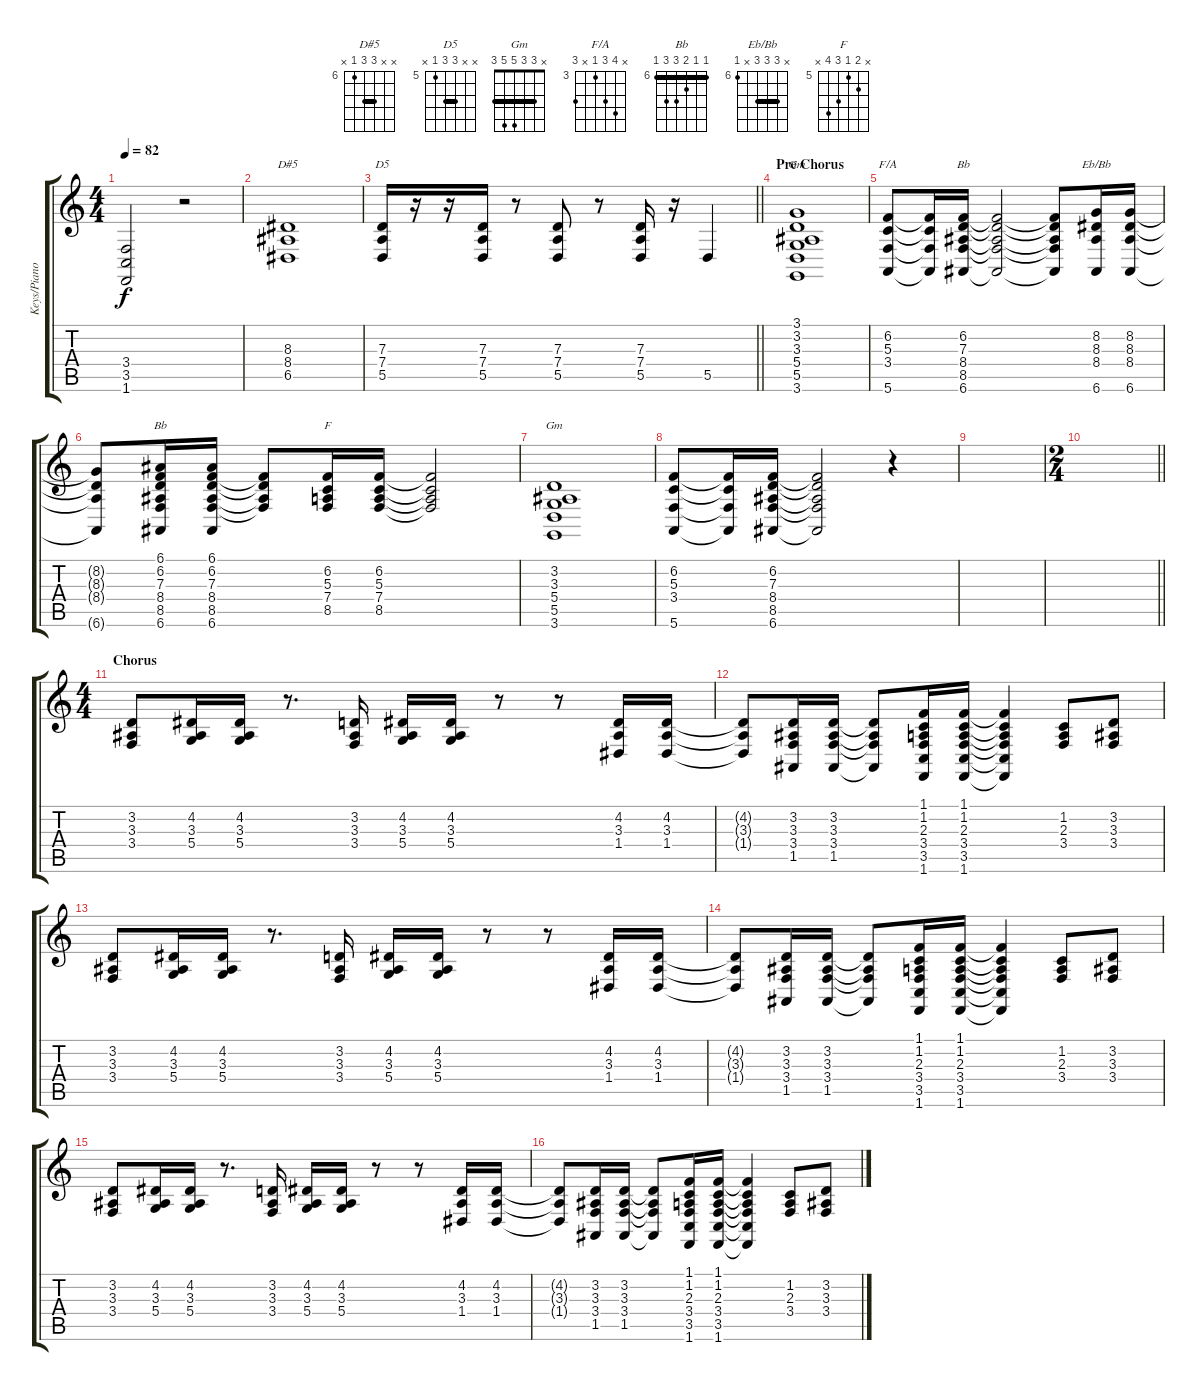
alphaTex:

\track ("Keys/Piano" "Keys/Piano") {instrument acousticgrandpiano}
\staff {score tabs}
\tuning (E4 B3 G3 D3 A2 E2) {hide}
\chord ("D#5" x x 8 8 6 x) {firstfret 6 barre 8}
\chord ("D5" x x 7 7 5 x) {firstfret 5 barre 7}
\chord ("Gm" 3 3 3 5 5 3) {barre 3}
\chord ("F/A" x 6 5 3 x 5) {firstfret 3}
\chord ("Bb" x 6 7 8 8 6) {firstfret 6 barre 6}
\chord ("Eb/Bb" x 8 8 8 x 6) {firstfret 6 barre 8}
\chord ("Bb" 6 6 7 8 8 6) {firstfret 6 barre 6}
\chord ("F" x 6 5 7 8 x) {firstfret 5}
\chord ("Gm" x 3 3 5 5 3) {barre 3}
\ts (4 4)
\tempo 82
\clef g2
\ks c
(3.4{t} 3.5{t} 1.6{t}).2{dy f} r.2 |
(8.3 8.4 6.5).1{ch "D#5"} |
\barLineRight lightlight
(7.3 7.4 5.5).16{ch "D5"} r.16 r.16 (7.3 7.4 5.5).16 r.8 (7.3 7.4 5.5).8 r.8 (7.3 7.4 5.5).16 r.16 5.5.4 |
\section ("" "Pre Chorus")
(3.1 3.2 3.3 5.4 5.5 3.6).1{ch "Gm"} |
(6.2 5.3 3.4 5.6).8{ch "F/A"} (6.2{t} 5.3{t} 3.4{t} 5.6{t}).16 (6.2 7.3 8.4 8.5 6.6).16{ch "Bb"} (6.2{t} 7.3{t} 8.4{t} 8.5{t} 6.6{t}).2 (6.2{t} 7.3{t} 8.4{t} 8.5{t} 6.6{t}).8 (8.2 8.3 8.4 6.6).16{ch "Eb/Bb"} (8.2 8.3 8.4 6.6).16 |
(8.2{t} 8.3{t} 8.4{t} 6.6{t}).8 (6.1 6.2 7.3 8.4 8.5 6.6).16{ch "Bb"} (6.1 6.2 7.3 8.4 8.5 6.6).16 (6.2{t} 7.3{t} 8.4{t} 8.5{t}).8 (6.2 5.3 7.4 8.5).16{ch "F"} (6.2 5.3 7.4 8.5).16 (6.2{t} 5.3{t} 7.4{t} 8.5{t}).2 |
(3.2 3.3 5.4 5.5 3.6).1{ch "Gm"} |
(6.2 5.3 3.4 5.6).8 (6.2{t} 5.3{t} 3.4{t} 5.6{t}).16 (6.2 7.3 8.4 8.5 6.6).16 (6.2{t} 7.3{t} 8.4{t} 8.5{t} 6.6{t}).2 r.4 |
|
\ts (2 4)
\barLineRight lightlight
|
\ts (4 4)
\section ("" "Chorus")
(3.2 3.3 3.4).8 (4.2 3.3 5.4).16 (4.2 3.3 5.4).16 r.8{d} (3.2 3.3 3.4).16 (4.2 3.3 5.4).16 (4.2 3.3 5.4).16 r.8 r.8 (4.2 3.3 1.4).16 (4.2 3.3 1.4).16 |
(4.2{t} 3.3{t} 1.4{t}).8 (3.2 3.3 3.4 1.5).16 (3.2 3.3 3.4 1.5).16 (3.2{t} 3.3{t} 3.4{t} 1.5{t}).8 (1.1 1.2 2.3 3.4 3.5 1.6).16 (1.1 1.2 2.3 3.4 3.5 1.6).16 (1.1{t} 1.2{t} 2.3{t} 3.4{t} 3.5{t} 1.6{t}).4 (1.2 2.3 3.4).8 (3.2 3.3 3.4).8 |
(3.2 3.3 3.4).8 (4.2 3.3 5.4).16 (4.2 3.3 5.4).16 r.8{d} (3.2 3.3 3.4).16 (4.2 3.3 5.4).16 (4.2 3.3 5.4).16 r.8 r.8 (4.2 3.3 1.4).16 (4.2 3.3 1.4).16 |
(4.2{t} 3.3{t} 1.4{t}).8 (3.2 3.3 3.4 1.5).16 (3.2 3.3 3.4 1.5).16 (3.2{t} 3.3{t} 3.4{t} 1.5{t}).8 (1.1 1.2 2.3 3.4 3.5 1.6).16 (1.1 1.2 2.3 3.4 3.5 1.6).16 (1.1{t} 1.2{t} 2.3{t} 3.4{t} 3.5{t} 1.6{t}).4 (1.2 2.3 3.4).8 (3.2 3.3 3.4).8 |
(3.2 3.3 3.4).8 (4.2 3.3 5.4).16 (4.2 3.3 5.4).16 r.8{d} (3.2 3.3 3.4).16 (4.2 3.3 5.4).16 (4.2 3.3 5.4).16 r.8 r.8 (4.2 3.3 1.4).16 (4.2 3.3 1.4).16 |
(4.2{t} 3.3{t} 1.4{t}).8 (3.2 3.3 3.4 1.5).16 (3.2 3.3 3.4 1.5).16 (3.2{t} 3.3{t} 3.4{t} 1.5{t}).8 (1.1 1.2 2.3 3.4 3.5 1.6).16 (1.1 1.2 2.3 3.4 3.5 1.6).16 (1.1{t} 1.2{t} 2.3{t} 3.4{t} 3.5{t} 1.6{t}).4 (1.2 2.3 3.4).8 (3.2 3.3 3.4).8
